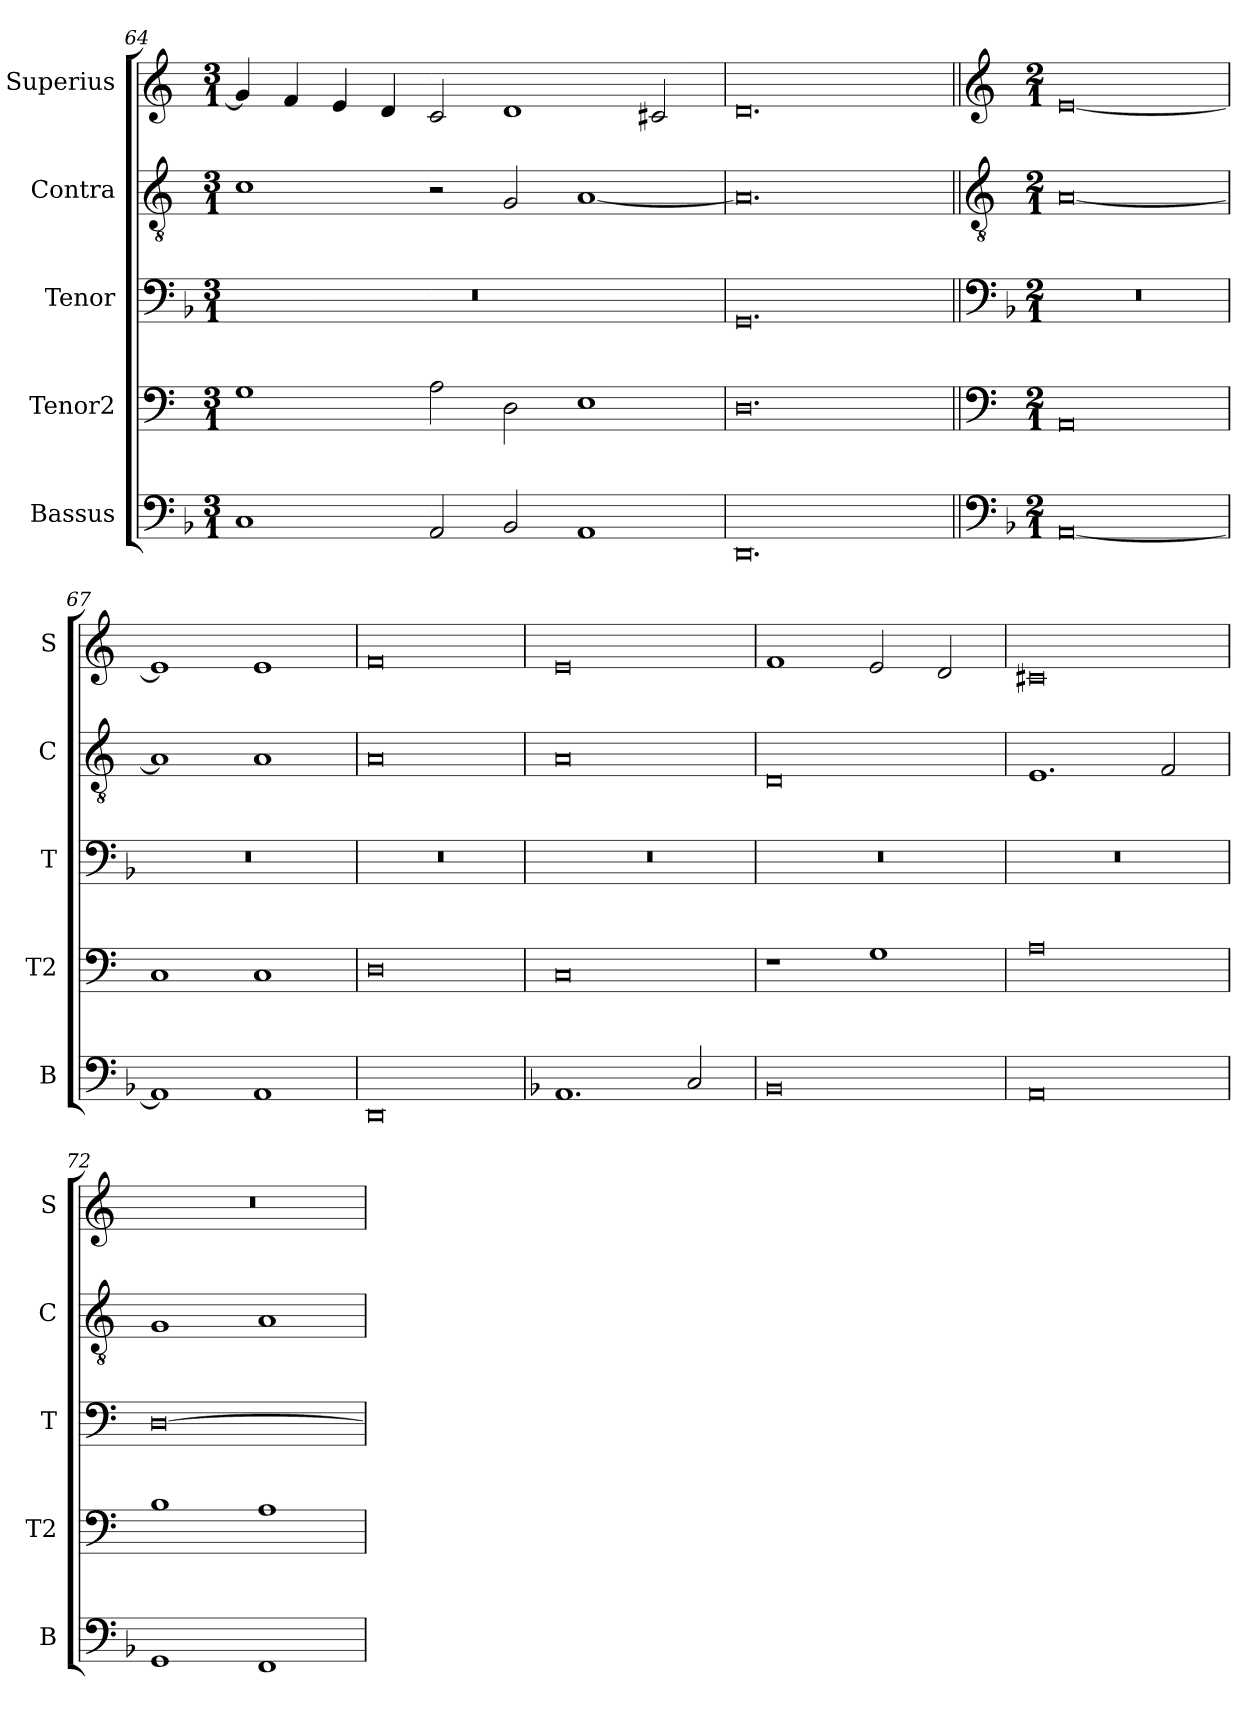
**kern	**kern	**kern	**kern	**kern
*part5	*part4	*part3	*part2	*part1
*staff5	*staff4	*staff3	*staff2	*staff1
*I"Bassus	*I"Tenor2	*I"Tenor	*I"Contra	*I"Superius
*I'B	*I'T2	*I'T	*I'C	*I'S
*clefF4	*clefF4	*clefF4	*clefGv2	*clefG2
*k[b-]	*k[]	*k[b-]	*k[]	*k[]
*M3/1	*M3/1	*M3/1	*M3/1	*M3/1
=64	=64	=64	=64	=64
1C	1G	0.r	1c	4g/]
.	.	.	.	4f/
.	.	.	.	4e/
.	.	.	.	4d/
2AA/	2A\	.	2r	2c/
2BB-/	2D\	.	2G/	1d
1AA	1E	.	[1A	.
.	.	.	.	2c#X/
=65	=65	=65	=65	=65
0.DD	0.D	0.GG	0.A]	0.d
!!LO:LB:g=z
=66||	=66||	=66||	=66||	=66||
*clefF4	*clefF4	*clefF4	*clefGv2	*clefG2
*k[b-]	*k[]	*k[b-]	*k[]	*k[]
*M2/1	*M2/1	*M2/1	*M2/1	*M2/1
[0AA	0AA	0r	[0A	[0e
=67	=67	=67	=67	=67
1AA]	1C	0r	1A]	1e]
1AA	1C	.	1A	1e
=68	=68	=68	=68	=68
0DD	0D	0r	0A	0f
=69	=69	=69	=69	=69
*	*	*k[]	*	*
1.AA	0C	0r	0A	0e
2C/	.	.	.	.
=70	=70	=70	=70	=70
0BB-	1r	0r	0D	1f
.	1G	.	.	2e/
.	.	.	.	2d/
=71	=71	=71	=71	=71
0AA	0A	0r	1.E	0c#X
.	.	.	2F/	.
=72	=72	=72	=72	=72
1GG	1B	[0D	1G	0r
1FF	1A	.	1A	.
=	=	=	=	=
*-	*-	*-	*-	*-
